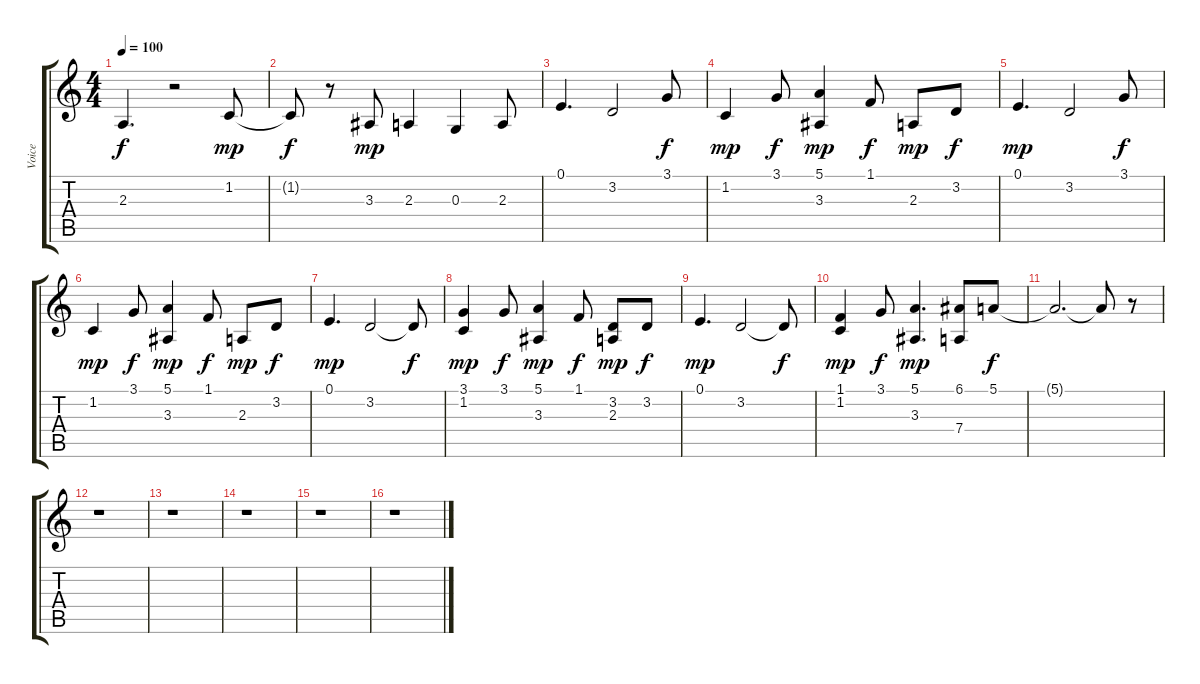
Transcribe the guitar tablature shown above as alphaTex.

\track ("Voice" "Voice") {instrument lead6voice}
\staff {score tabs}
\tuning (E4 B3 G3 D3 A2 E2) {hide}
\ts (4 4)
\tempo 100
\clef g2
\ks c
2.3{t}.4{d dy f} r.2 1.2.8{dy mp} |
1.2{t}.8{dy f} r.8 3.3.8{dy mp} 2.3.4 0.3.4 2.3.8 |
0.1.4{d} 3.2.2 3.1.8{dy f} |
1.2.4{dy mp} 3.1.8{dy f} (5.1 3.3).4{dy mp} 1.1.8{dy f} 2.3.8{dy mp} 3.2.8{dy f} |
0.1.4{d dy mp} 3.2.2 3.1.8{dy f} |
1.2.4{dy mp} 3.1.8{dy f} (5.1 3.3).4{dy mp} 1.1.8{dy f} 2.3.8{dy mp} 3.2.8{dy f} |
0.1.4{d dy mp} 3.2.2 3.2{t}.8{dy f} |
(3.1 1.2).4{dy mp} 3.1.8{dy f} (5.1 3.3).4{dy mp} 1.1.8{dy f} (3.2 2.3).8{dy mp} 3.2.8{dy f} |
0.1.4{d dy mp} 3.2.2 3.2{t}.8{dy f} |
(1.1 1.2).4{dy mp} 3.1.8{dy f} (5.1 3.3).4{d dy mp} (6.1 7.4).8 5.1.8{dy f} |
5.1{t}.2{d} 5.1{t}.8 r.8 |
r.1 |
r.1 |
r.1 |
r.1 |
r.1
